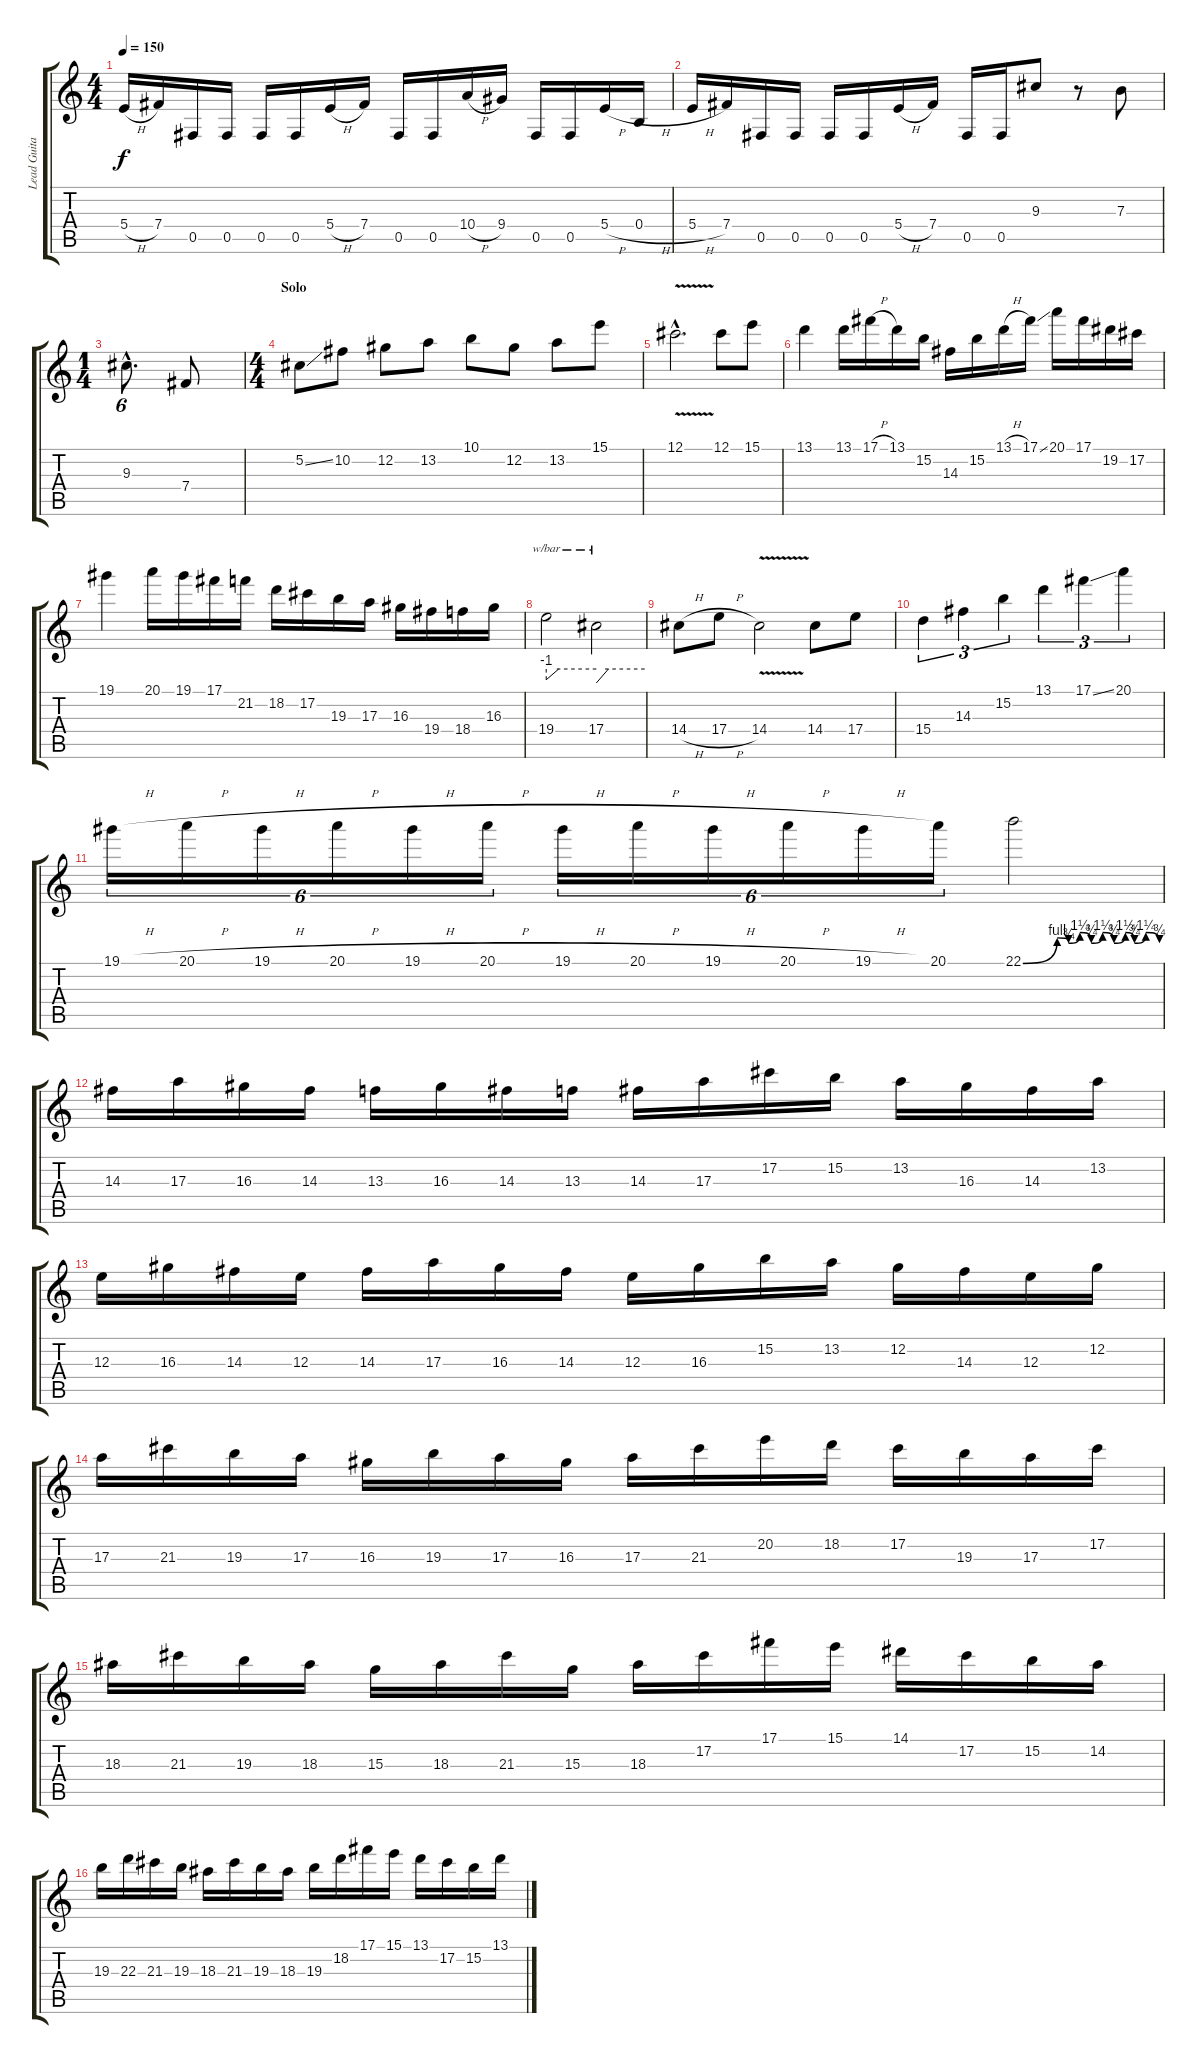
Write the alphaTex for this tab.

\track ("Lead Guitar" "Lead Guita") {instrument overdrivenguitar}
\staff {score tabs}
\tuning (Db4 Ab3 E3 B2 Gb2 Db2) {hide}
\ts (4 4)
\tempo 150
\clef g2
\ks c
5.4{h}.16{dy f} 7.4.16 0.5.16 0.5.16 0.5.16 0.5.16 5.4{h}.16 7.4.16 0.5.16 0.5.16 10.4{h}.16 9.4.16 0.5.16 0.5.16 5.4{h}.16 0.4{h}.16 |
5.4{h}.16 7.4.16 0.5.16 0.5.16 0.5.16 0.5.16 5.4{h}.16 7.4.16 0.5.16 0.5.16 9.3.8 r.8 7.3.8 |
\ts (1 4)
9.3{hac}.8{d tu (6 4)} 7.4.8 |
\ts (4 4)
\section ("" "Solo")
5.2{ss}.8 10.2.8 12.2.8 13.2.8 10.1.8 12.2.8 13.2.8 15.1.8 |
12.1{v hac}.2{d} 12.1.8 15.1.8 |
13.1.4 13.1.16 17.1{h}.16 13.1.16 15.2.16 14.3.16 15.2.16 13.1{h}.16 17.1{ss}.16 20.1.16 17.1.16 19.2.16 17.2.16 |
19.1.4 20.1.16 19.1.16 17.1.16 21.2.16 18.2.16 17.2.16 19.3.16 17.3.16 16.3.16 19.4.16 18.4.16 16.3.16 |
19.4.2{tbe (custom default 0 -4 15 0 60 0)} 17.4.2{tbe (custom default 0 -6 15 0 60 0)} |
14.4{h}.8 17.4{h}.8 14.4{v}.2 14.4.8 17.4.8 |
15.4.4{tu (3 2)} 14.3.4{tu (3 2)} 15.2.4{tu (3 2)} 13.1.4{tu (3 2)} 17.1{ss}.4{tu (3 2)} 20.1.4{tu (3 2)} |
19.1{h}.16{tu (6 4)} 20.1{h}.16{tu (6 4)} 19.1{h}.16{tu (6 4)} 20.1{h}.16{tu (6 4)} 19.1{h}.16{tu (6 4)} 20.1{h}.16{tu (6 4)} 19.1{h}.16{tu (6 4)} 20.1{h}.16{tu (6 4)} 19.1{h}.16{tu (6 4)} 20.1{h}.16{tu (6 4)} 19.1{h}.16{tu (6 4)} 20.1.16{tu (6 4)} 22.1{be (custom 0 0 15 4 20 3 25 5 30 3 35 5 40 3 45 5 49 3 54 5 60 3)}.2 |
14.3.16 17.3.16 16.3.16 14.3.16 13.3.16 16.3.16 14.3.16 13.3.16 14.3.16 17.3.16 17.2.16 15.2.16 13.2.16 16.3.16 14.3.16 13.2.16 |
12.3.16 16.3.16 14.3.16 12.3.16 14.3.16 17.3.16 16.3.16 14.3.16 12.3.16 16.3.16 15.2.16 13.2.16 12.2.16 14.3.16 12.3.16 12.2.16 |
17.3.16 21.3.16 19.3.16 17.3.16 16.3.16 19.3.16 17.3.16 16.3.16 17.3.16 21.3.16 20.2.16 18.2.16 17.2.16 19.3.16 17.3.16 17.2.16 |
18.3.16 21.3.16 19.3.16 18.3.16 15.3.16 18.3.16 21.3.16 15.3.16 18.3.16 17.2.16 17.1.16 15.1.16 14.1.16 17.2.16 15.2.16 14.2.16 |
19.3.16 22.3.16 21.3.16 19.3.16 18.3.16 21.3.16 19.3.16 18.3.16 19.3.16 18.2.16 17.1.16 15.1.16 13.1.16 17.2.16 15.2.16 13.1.16
